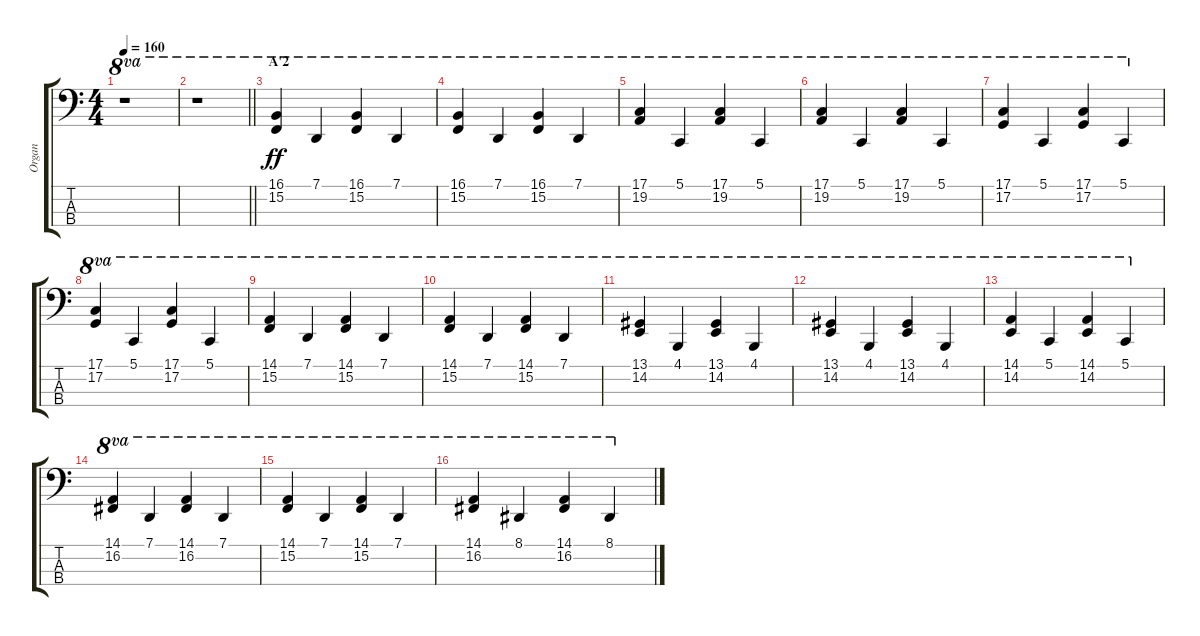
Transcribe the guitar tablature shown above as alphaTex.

\track ("Organ" "Organ") {instrument drawbarorgan}
\staff {score tabs}
\tuning (G2 D2 A1 E1) {hide}
\ts (4 4)
\tempo 160
\clef f4
\ks c
r.1{ot 8va dy ff} |
\barLineRight lightlight
r.1{ot 8va} |
\section ("" "A'2")
(16.1 15.2).4{ot 8va} 7.1.4{ot 8va} (16.1 15.2).4{ot 8va} 7.1.4{ot 8va} |
(16.1 15.2).4{ot 8va} 7.1.4{ot 8va} (16.1 15.2).4{ot 8va} 7.1.4{ot 8va} |
(17.1 19.2).4{ot 8va} 5.1.4{ot 8va} (17.1 19.2).4{ot 8va} 5.1.4{ot 8va} |
(17.1 19.2).4{ot 8va} 5.1.4{ot 8va} (17.1 19.2).4{ot 8va} 5.1.4{ot 8va} |
(17.1 17.2).4{ot 8va} 5.1.4{ot 8va} (17.1 17.2).4{ot 8va} 5.1.4{ot 8va} |
(17.1 17.2).4{ot 8va} 5.1.4{ot 8va} (17.1 17.2).4{ot 8va} 5.1.4{ot 8va} |
(14.1 15.2).4{ot 8va} 7.1.4{ot 8va} (14.1 15.2).4{ot 8va} 7.1.4{ot 8va} |
(14.1 15.2).4{ot 8va} 7.1.4{ot 8va} (14.1 15.2).4{ot 8va} 7.1.4{ot 8va} |
(13.1 14.2).4{ot 8va} 4.1.4{ot 8va} (13.1 14.2).4{ot 8va} 4.1.4{ot 8va} |
(13.1 14.2).4{ot 8va} 4.1.4{ot 8va} (13.1 14.2).4{ot 8va} 4.1.4{ot 8va} |
(14.1 14.2).4{ot 8va} 5.1.4{ot 8va} (14.1 14.2).4{ot 8va} 5.1.4{ot 8va} |
(14.1 16.2).4{ot 8va} 7.1.4{ot 8va} (14.1 16.2).4{ot 8va} 7.1.4{ot 8va} |
(14.1 15.2).4{ot 8va} 7.1.4{ot 8va} (14.1 15.2).4{ot 8va} 7.1.4{ot 8va} |
(14.1 16.2).4{ot 8va} 8.1.4{ot 8va} (14.1 16.2).4{ot 8va} 8.1.4{ot 8va}
